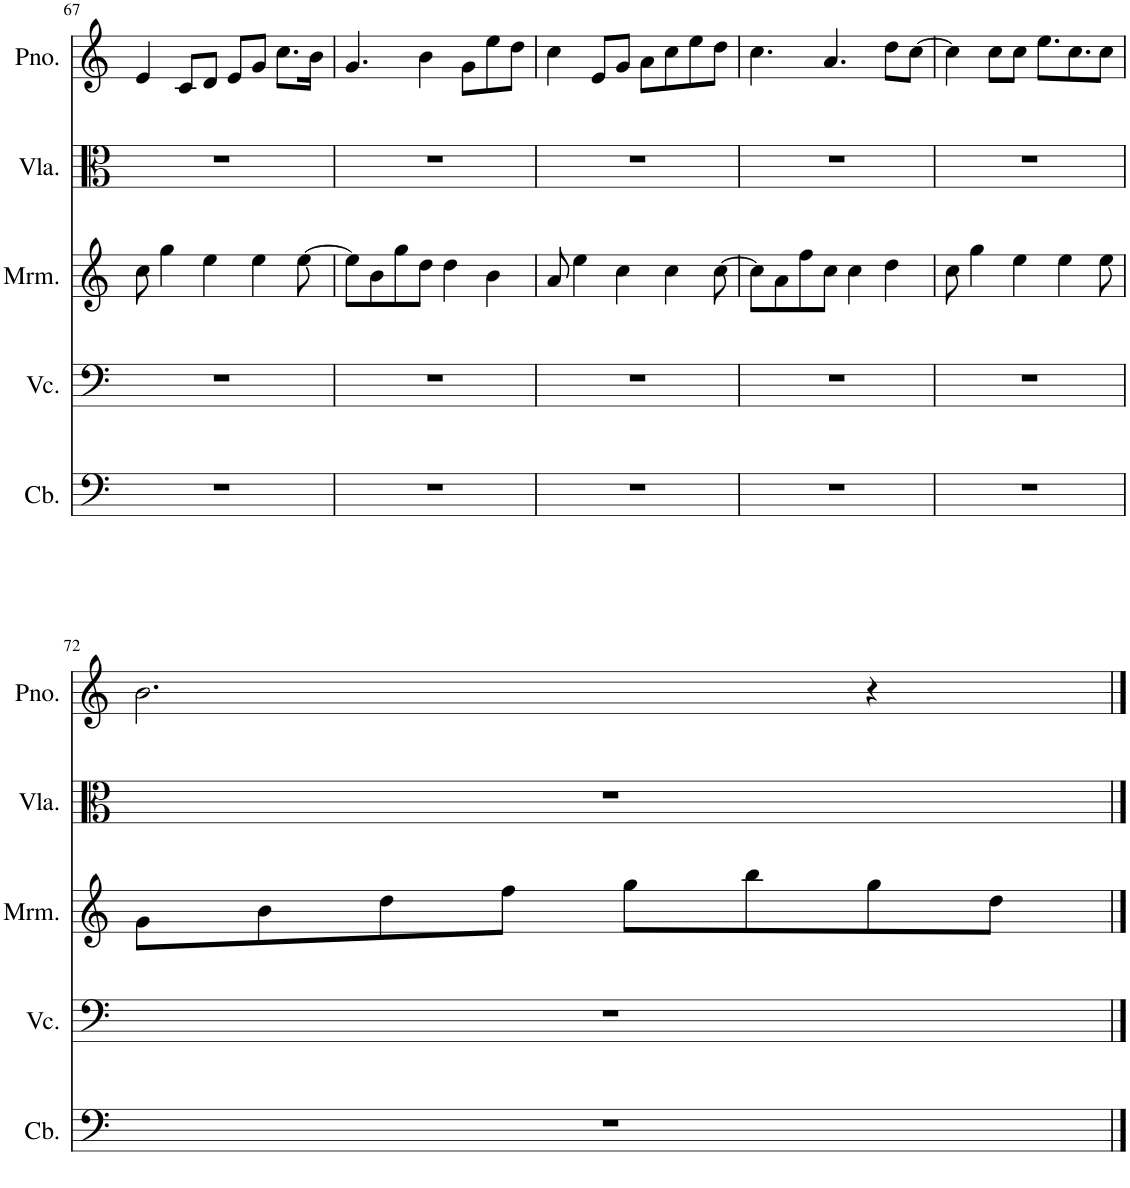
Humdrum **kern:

**kern	**kern	**kern	**kern	**kern
*part5	*part4	*part3	*part2	*part1
*staff5	*staff4	*staff3	*staff2	*staff1
*I"Contrabass	*I"Violoncello	*I"Marimba	*I"Viola	*I"Piano
*I'Cb.	*I'Vc.	*I'Mrm.	*I'Vla.	*I'Pno.
!!LO:PB:g=z
*clefF4	*clefF4	*clefG2	*clefC3	*clefG2
*Trd7c12	*	*	*	*
*k[]	*k[]	*k[]	*k[]	*k[]
*M4/4	*M4/4	*M4/4	*M4/4	*M4/4
=67	=67	=67	=67	=67
1r	1r	8cc\	1r	4e/
.	.	4gg\	.	.
.	.	.	.	8c/L
.	.	4ee\	.	8d/J
.	.	.	.	8e/L
.	.	4ee\	.	8g/J
.	.	.	.	8.cc\L
.	.	[8ee\	.	.
.	.	.	.	16b\Jk
=68	=68	=68	=68	=68
1r	1r	8ee\L]	1r	4.g/
.	.	8b\	.	.
.	.	8gg\	.	.
.	.	8dd\J	.	4b\
.	.	4dd\	.	.
.	.	.	.	8g\L
.	.	4b\	.	8ee\
.	.	.	.	8dd\J
=69	=69	=69	=69	=69
1r	1r	8a/	1r	4cc\
.	.	4ee\	.	.
.	.	.	.	8e/L
.	.	4cc\	.	8g/J
.	.	.	.	8a\L
.	.	4cc\	.	8cc\
.	.	.	.	8ee\
.	.	[8cc\	.	8dd\J
=70	=70	=70	=70	=70
1r	1r	8cc\L]	1r	4.cc\
.	.	8a\	.	.
.	.	8ff\	.	.
.	.	8cc\J	.	4.a/
.	.	4cc\	.	.
.	.	4dd\	.	8dd\L
.	.	.	.	[8cc\J
=71	=71	=71	=71	=71
1r	1r	8cc\	1r	4cc\]
.	.	4gg\	.	.
.	.	.	.	8cc\L
.	.	4ee\	.	8cc\J
.	.	.	.	8.ee\L
.	.	4ee\	.	.
.	.	.	.	8.cc\
.	.	8ee\	.	8cc\J
!!LO:LB:g=z
=72	=72	=72	=72	=72
1r	1r	8g\L	1r	2.b\
.	.	8b\	.	.
.	.	8dd\	.	.
.	.	8ff\J	.	.
.	.	8gg\L	.	.
.	.	8bb\	.	.
.	.	8gg\	.	4r
.	.	8dd\J	.	.
==	==	==	==	==
*-	*-	*-	*-	*-
